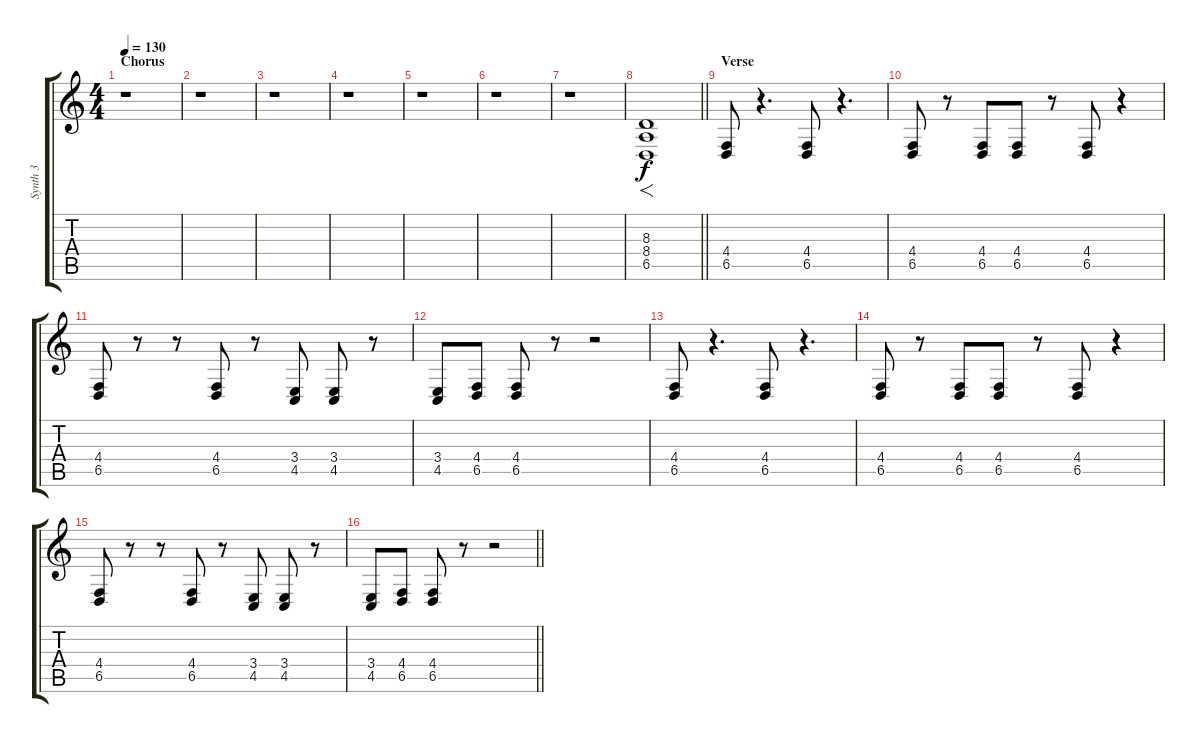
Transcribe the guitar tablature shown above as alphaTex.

\track ("Synth 3" "Synth 3") {instrument lead4chiff}
\staff {score tabs}
\tuning (Eb4 Bb3 Gb3 Db3 Ab2 Eb2) {hide}
\ts (4 4)
\section ("" "Chorus")
\tempo 130
\clef g2
\ks c
r.1{dy f} |
r.1 |
r.1 |
r.1 |
r.1 |
r.1 |
r.1 |
\barLineRight lightlight
(8.3 8.4 6.5).1{f} |
\section ("" "Verse")
(4.4 6.5).8 r.4{d} (4.4 6.5).8 r.4{d} |
(4.4 6.5).8 r.8 (4.4 6.5).8 (4.4 6.5).8 r.8 (4.4 6.5).8 r.4 |
(4.4 6.5).8 r.8 r.8 (4.4 6.5).8 r.8 (3.4 4.5).8 (3.4 4.5).8 r.8 |
(3.4 4.5).8 (4.4 6.5).8 (4.4 6.5).8 r.8 r.2 |
(4.4 6.5).8 r.4{d} (4.4 6.5).8 r.4{d} |
(4.4 6.5).8 r.8 (4.4 6.5).8 (4.4 6.5).8 r.8 (4.4 6.5).8 r.4 |
(4.4 6.5).8 r.8 r.8 (4.4 6.5).8 r.8 (3.4 4.5).8 (3.4 4.5).8 r.8 |
\barLineRight lightlight
(3.4 4.5).8 (4.4 6.5).8 (4.4 6.5).8 r.8 r.2
